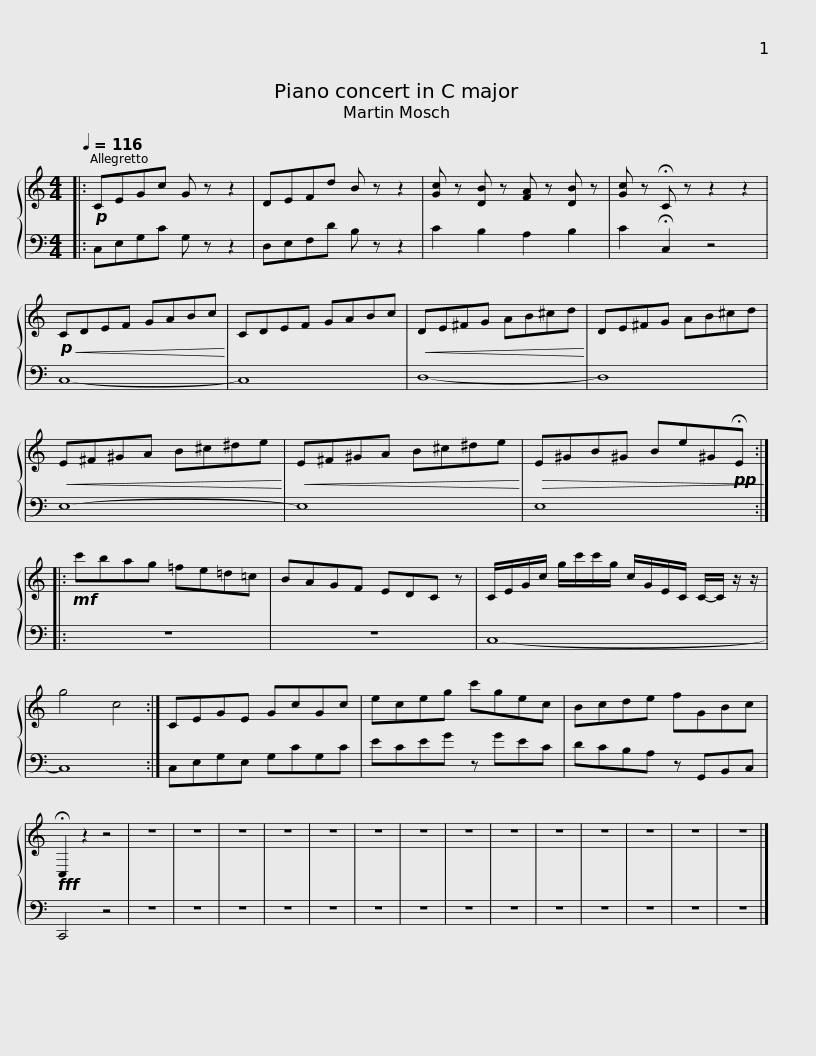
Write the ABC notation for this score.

X:1
%%score { 1 | 2 }
L:1/8
Q:1/4=116
M:4/4
I:linebreak $
K:C
V:1 treble
V:2 bass
V:1
|:!p! CEGc G z z2 | DEFd B z z2 | [Gc] z [DB] z [FA] z [DB] z | [Gc] z !fermata!C z z2 z2 |!p!!<(! CDEF GABc!<)! |$ %5
 CDEF GABc |!<(! DE^FG AB^cd!<)! | DE^FG AB^cd |!<(! E^F^GA B^c^de!<)! |$!<(! E^F^GA B^c^de!<)! | %10
!>(! E^GB^G Be^G!pp!!fermata!E!>)! ::!mf! c'bag =fe=d=c | BAGF EDC z |$ C/E/G/c/ g/c'/c'/g/ c/G/E/C/ C/-C/ z/ z/ | g4 c4 :| %15
 CEGE GcGc | eceg c'gec |$ Bcde fGBc |!fff! !fermata!C,2 z2 z4 | z8 | %20
 z8 | z8 | z8 | z8 | z8 | %25
 z8 | z8 | z8 | z8 | z8 | %30
 z8 | z8 |$ z8 |] %33
V:2
|: C,E,G,C G, z z2 | D,E,F,D B, z z2 | C2 B,2 A,2 B,2 | C2 !fermata!C,2 z4 | C,8- |$ %5
 C,8 | D,8- | D,8 | E,8- |$ E,8 | %10
 E,8 :: z8 | z8 |$ C,8- | C,8 :| %15
 C,E,G,E, G,CG,C | ECEG z GEC |$ DCB,A, z G,,B,,C, | C,,4 z4 | z8 | %20
 z8 | z8 | z8 | z8 | z8 | %25
 z8 | z8 | z8 | z8 | z8 | %30
 z8 | z8 |$ z8 |] %33
